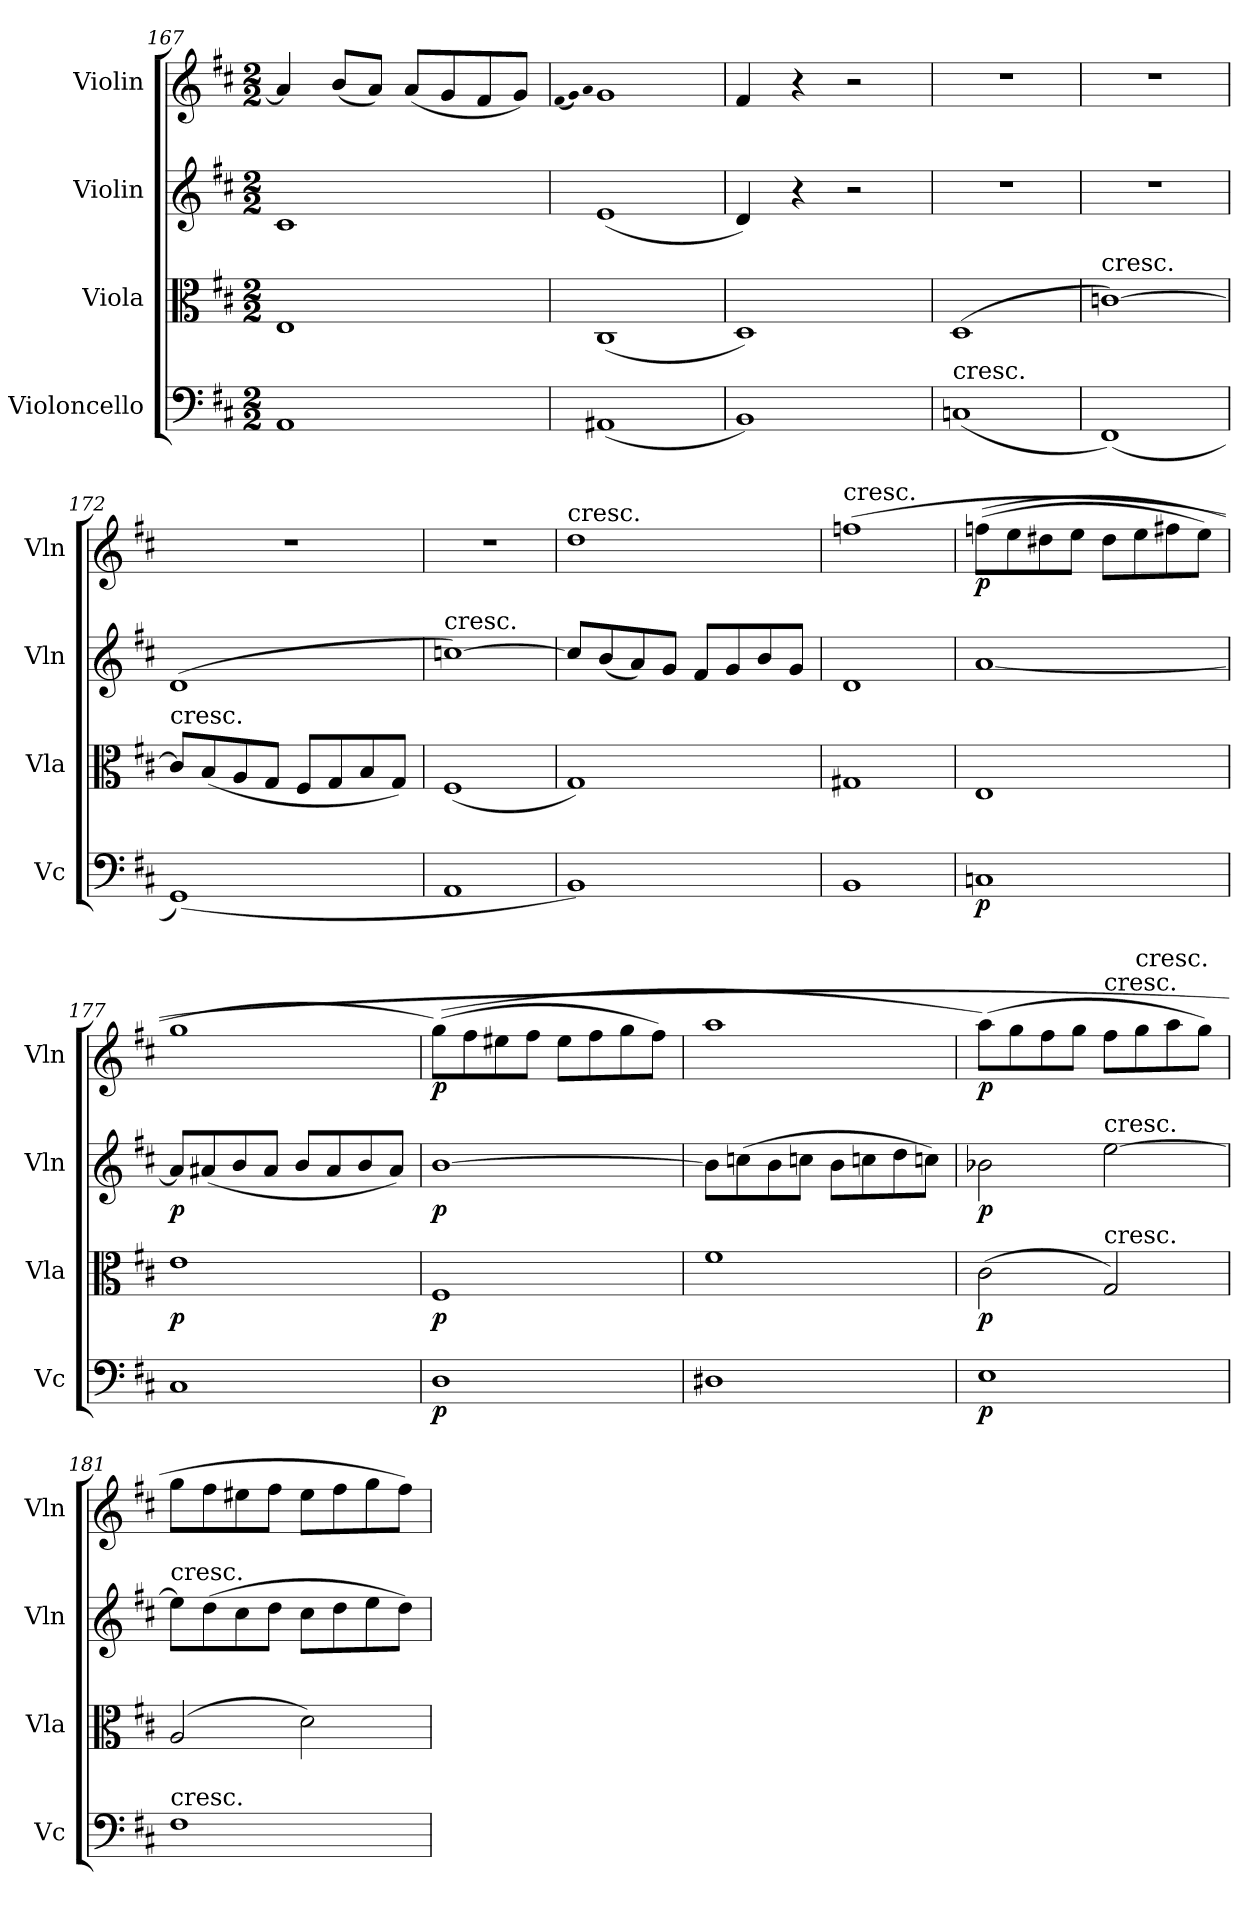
**kern	**dynam	**kern	**dynam	**kern	**dynam	**kern	**dynam
*part4	*part4	*part3	*part3	*part2	*part2	*part1	*part1
*staff4	*staff4	*staff3	*staff3	*staff2	*staff2	*staff1	*staff1
*I"Violoncello	*	*I"Viola	*	*I"Violin	*	*I"Violin	*
*I'Vc	*	*I'Vla	*	*I'Vln	*	*I'Vln	*
*clefF4	*	*clefC3	*	*clefG2	*	*clefG2	*
*k[f#c#]	*	*k[f#c#]	*	*k[f#c#]	*	*k[f#c#]	*
*D:	*	*D:	*	*D:	*	*D:	*
*M2/2	*	*M2/2	*	*M2/2	*	*M2/2	*
=167	=167	=167	=167	=167	=167	=167	=167
1AA	.	1E	.	1c#	.	4a/]	.
.	.	.	.	.	.	(8b/L	.
.	.	.	.	.	.	8a/J)	.
.	.	.	.	.	.	(8a/L	.
.	.	.	.	.	.	8g/	.
.	.	.	.	.	.	8f#/	.
.	.	.	.	.	.	8g/J)	.
=168	=168	=168	=168	=168	=168	=168	=168
.	.	.	.	.	.	(qf#	.
.	.	.	.	.	.	qg)	.
.	.	.	.	.	.	qa	.
(1AA#X	.	(1C#	.	(1e	.	1g	.
=169	=169	=169	=169	=169	=169	=169	=169
1BB)	.	1D)	.	4d/)	.	4f#/	.
.	.	.	.	4r	.	4r	.
.	.	.	.	2r	.	2r	.
=170	=170	=170	=170	=170	=170	=170	=170
!LO:TX:t=cresc.	!	!	!	!	!	!	!
(1Cn	.	(1D	.	1r	.	1r	.
=171	=171	=171	=171	=171	=171	=171	=171
!	!	!LO:TX:t=cresc.	!	!	!	!	!
(1FF#)	.	[1cn)	.	1r	.	1r	.
=172	=172	=172	=172	=172	=172	=172	=172
!	!	!LO:TX:t=cresc.	!	!	!	!	!
(1GG)	.	8c/L]	.	(1d	.	1r	.
.	.	(8B/	.	.	.	.	.
.	.	8A/	.	.	.	.	.
.	.	8G/J	.	.	.	.	.
.	.	8F#/L	.	.	.	.	.
.	.	8G/	.	.	.	.	.
.	.	8B/	.	.	.	.	.
.	.	8G/J)	.	.	.	.	.
=173	=173	=173	=173	=173	=173	=173	=173
!	!	!	!	!LO:TX:t=cresc.	!	!	!
1AA	.	(1F#	.	[1ccn)	.	1r	.
=174	=174	=174	=174	=174	=174	=174	=174
!	!	!	!	!	!	!LO:TX:t=cresc.	!
1BB)	.	1G)	.	8cc/L]	.	1dd	.
.	.	.	.	(8b/	.	.	.
.	.	.	.	8a/)	.	.	.
.	.	.	.	8g/J	.	.	.
.	.	.	.	8f#/L	.	.	.
.	.	.	.	8g/	.	.	.
.	.	.	.	8b/	.	.	.
.	.	.	.	8g/J	.	.	.
=175	=175	=175	=175	=175	=175	=175	=175
!	!	!	!	!	!	!LO:TX:t=cresc.	!
1BB	.	1G#X	.	1d	.	(1ffn	.
=176	=176	=176	=176	=176	=176	=176	=176
1Cn	p	1E	.	[1a	.	((8ffn\L	p
.	.	.	.	.	.	8ee\	.
.	.	.	.	.	.	8dd#X\	.
.	.	.	.	.	.	8ee\J	.
.	.	.	.	.	.	8dd#\L	.
.	.	.	.	.	.	8ee\	.
.	.	.	.	.	.	8ff#X\	.
.	.	.	.	.	.	8ee\J)	.
=177	=177	=177	=177	=177	=177	=177	=177
1C#	.	1e	p	8a/L]	p	1gg	.
.	.	.	.	(8a#X/	.	.	.
.	.	.	.	8b/	.	.	.
.	.	.	.	8a#/J	.	.	.
.	.	.	.	8b/L	.	.	.
.	.	.	.	8a#/	.	.	.
.	.	.	.	8b/	.	.	.
.	.	.	.	8a#/J)	.	.	.
=178	=178	=178	=178	=178	=178	=178	=178
1D	p	1F#	p	[1b	p	((8gg\L)	p
.	.	.	.	.	.	8ff#\	.
.	.	.	.	.	.	8ee#X\	.
.	.	.	.	.	.	8ff#\J	.
.	.	.	.	.	.	8ee#\L	.
.	.	.	.	.	.	8ff#\	.
.	.	.	.	.	.	8gg\	.
.	.	.	.	.	.	8ff#\J)	.
=179	=179	=179	=179	=179	=179	=179	=179
1D#X	.	1f#	.	8b\L]	.	1aa	.
.	.	.	.	(8ccn\	.	.	.
.	.	.	.	8b\	.	.	.
.	.	.	.	8ccn\J	.	.	.
.	.	.	.	8b\L	.	.	.
.	.	.	.	8ccn\	.	.	.
.	.	.	.	8dd\	.	.	.
.	.	.	.	8ccn\J)	.	.	.
=180	=180	=180	=180	=180	=180	=180	=180
1E	p	(2c#\	p	2b-X\	p	(8aa\L)	p
.	.	.	.	.	.	8gg\	.
.	.	.	.	.	.	8ff#\	.
.	.	.	.	.	.	8gg\J	.
!	!	!	!	!	!	!LO:TX:t=cresc.	!
!	!	!	!	!LO:TX:t=cresc.	!	!	!
!	!	!LO:TX:t=cresc.	!	!	!	!	!
.	.	2G/)	.	[2ee\	.	8ff#\L	.
!	!	!	!	!	!	!LO:TX:t=cresc.	!
.	.	.	.	.	.	8gg\	.
.	.	.	.	.	.	8aa\	.
.	.	.	.	.	.	8gg\J)	.
=181	=181	=181	=181	=181	=181	=181	=181
!	!	!	!	!LO:TX:t=cresc.	!	!	!
!LO:TX:t=cresc.	!	!	!	!	!	!	!
1F#	.	(2A/	.	8ee\L]	.	8gg\L	.
.	.	.	.	(8dd\	.	8ff#\	.
.	.	.	.	8cc#\	.	8ee#X\	.
.	.	.	.	8dd\J	.	8ff#\J	.
.	.	2d\)	.	8cc#\L	.	8ee#\L	.
.	.	.	.	8dd\	.	8ff#\	.
.	.	.	.	8ee\	.	8gg\	.
.	.	.	.	8dd\J)	.	8ff#\J)	.
=	=	=	=	=	=	=	=
*-	*-	*-	*-	*-	*-	*-	*-
